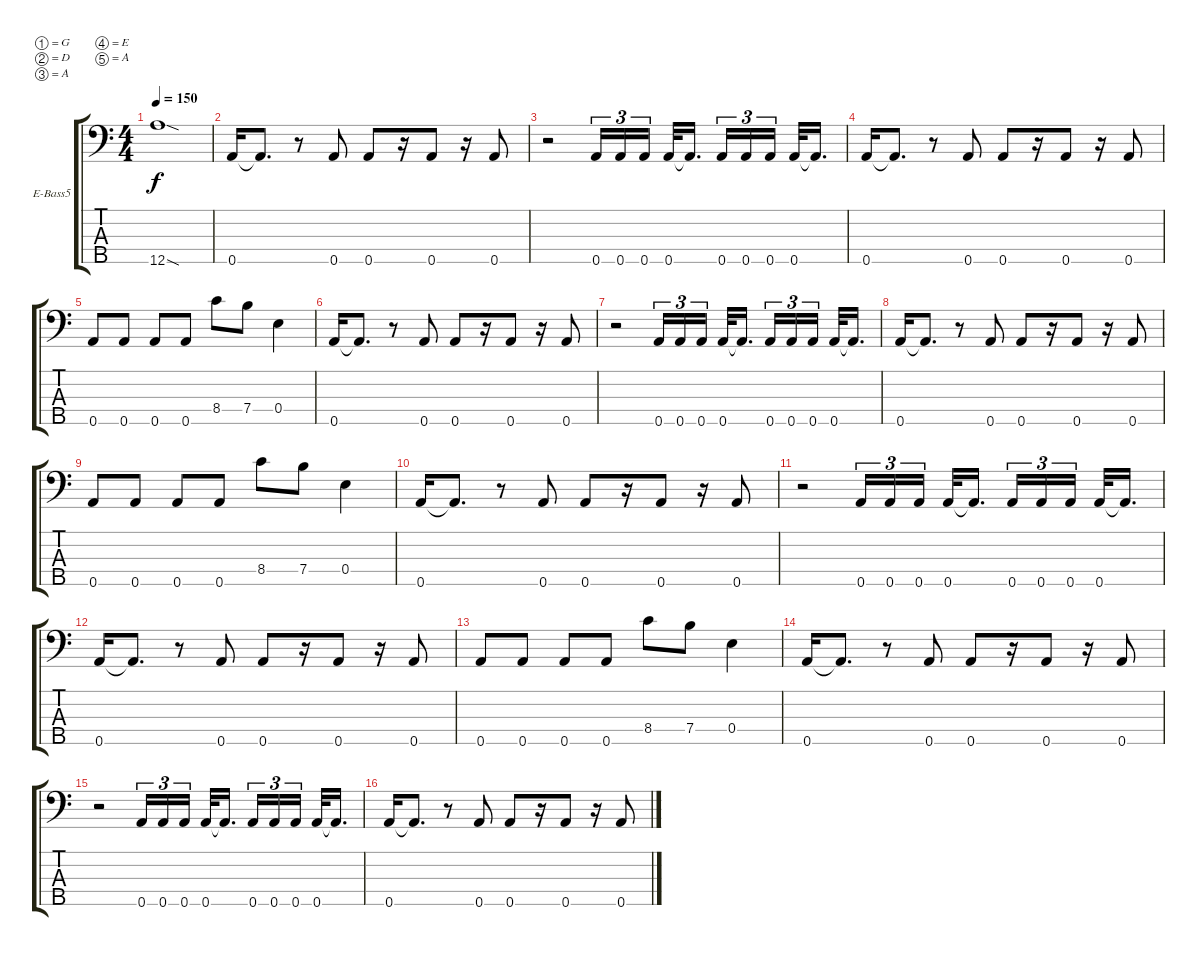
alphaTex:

\bracketExtendMode groupsimilarinstruments
\firstSystemTrackNameOrientation horizontal
\otherSystemsTrackNameOrientation horizontal
\track ("JUANSE" "E-Bass5") {instrument electricbasspick}
\staff {score tabs}
\tuning (G3 D3 A2 E2 A1)
\ts (4 4)
\tempo 150
\clef f4
\ks c
12.5{sod}.1{dy f} |
0.5.16 0.5{t}.8{d} r.8 0.5.8 0.5.8 r.16 0.5.8 r.16 0.5.8 |
r.2 0.5.16{tu (3 2)} 0.5.16{tu (3 2)} 0.5.16{tu (3 2)} 0.5.32 0.5{t}.16{d} 0.5.16{tu (3 2)} 0.5.16{tu (3 2)} 0.5.16{tu (3 2)} 0.5.32 0.5{t}.16{d} |
0.5.16 0.5{t}.8{d} r.8 0.5.8 0.5.8 r.16 0.5.8 r.16 0.5.8 |
0.5.8 0.5.8 0.5.8 0.5.8 8.4.8 7.4.8 0.4.4 |
0.5.16 0.5{t}.8{d} r.8 0.5.8 0.5.8 r.16 0.5.8 r.16 0.5.8 |
r.2 0.5.16{tu (3 2)} 0.5.16{tu (3 2)} 0.5.16{tu (3 2)} 0.5.32 0.5{t}.16{d} 0.5.16{tu (3 2)} 0.5.16{tu (3 2)} 0.5.16{tu (3 2)} 0.5.32 0.5{t}.16{d} |
0.5.16 0.5{t}.8{d} r.8 0.5.8 0.5.8 r.16 0.5.8 r.16 0.5.8 |
0.5.8 0.5.8 0.5.8 0.5.8 8.4.8 7.4.8 0.4.4 |
0.5.16 0.5{t}.8{d} r.8 0.5.8 0.5.8 r.16 0.5.8 r.16 0.5.8 |
r.2 0.5.16{tu (3 2)} 0.5.16{tu (3 2)} 0.5.16{tu (3 2)} 0.5.32 0.5{t}.16{d} 0.5.16{tu (3 2)} 0.5.16{tu (3 2)} 0.5.16{tu (3 2)} 0.5.32 0.5{t}.16{d} |
0.5.16 0.5{t}.8{d} r.8 0.5.8 0.5.8 r.16 0.5.8 r.16 0.5.8 |
0.5.8 0.5.8 0.5.8 0.5.8 8.4.8 7.4.8 0.4.4 |
0.5.16 0.5{t}.8{d} r.8 0.5.8 0.5.8 r.16 0.5.8 r.16 0.5.8 |
r.2 0.5.16{tu (3 2)} 0.5.16{tu (3 2)} 0.5.16{tu (3 2)} 0.5.32 0.5{t}.16{d} 0.5.16{tu (3 2)} 0.5.16{tu (3 2)} 0.5.16{tu (3 2)} 0.5.32 0.5{t}.16{d} |
0.5.16 0.5{t}.8{d} r.8 0.5.8 0.5.8 r.16 0.5.8 r.16 0.5.8
